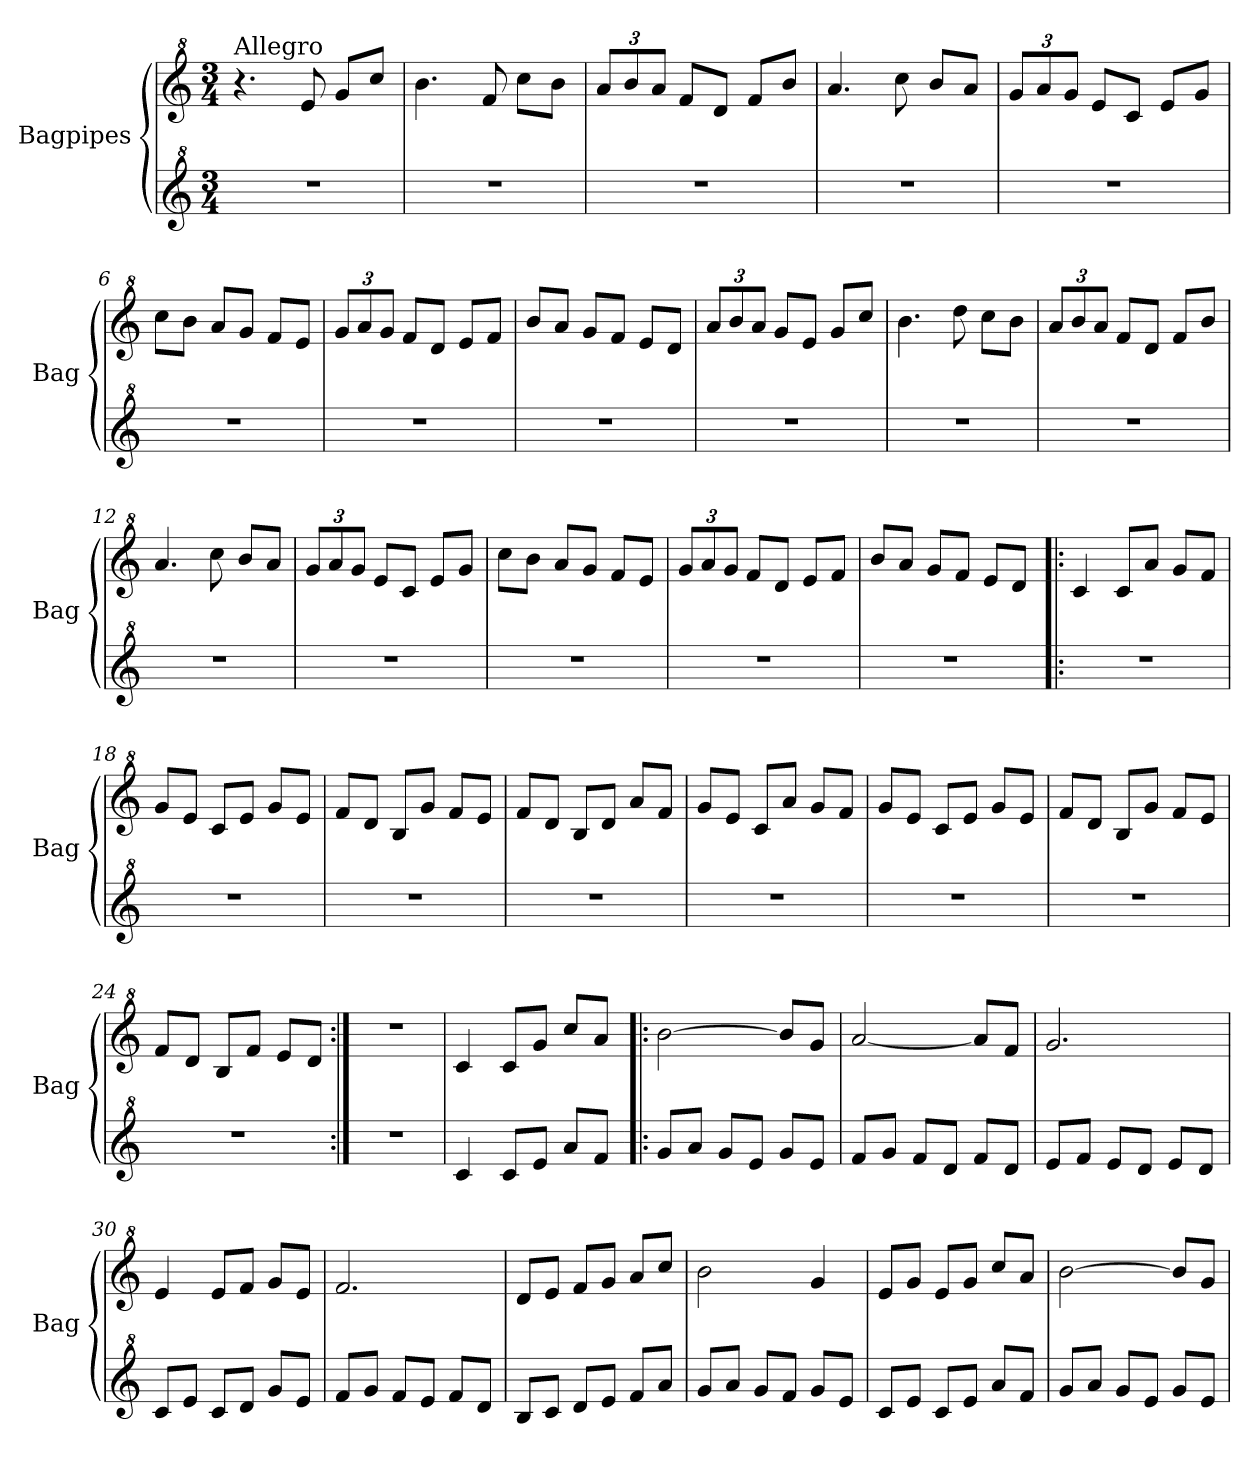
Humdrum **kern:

**kern	**kern
*part2	*part1
*staff2	*staff1
*I"Bagpipes	*I"Bagpipes
*I'Bag	*I'Bag
*clefG^2	*clefG^2
*k[]	*k[]
*C:	*C:
*M3/4	*M3/4
=1	=1
!	!LO:TX:a:t=Allegro
2.r	4.r
.	8ee/
.	8gg/L
.	8ccc/J
=2	=2
2.r	4.bb\
.	8ff/
.	8ccc\L
.	8bb\J
=3	=3
*	*Xbrackettup
2.r	12aa/L
.	12bb/
.	12aa/J
.	8ff/L
.	8dd/J
.	8ff/L
.	8bb/J
=4	=4
2.r	4.aa/
.	8ccc\
.	8bb/L
.	8aa/J
=5	=5
2.r	12gg/L
.	12aa/
.	12gg/J
.	8ee/L
.	8cc/J
.	8ee/L
.	8gg/J
=6	=6
2.r	8ccc\L
.	8bb\J
.	8aa/L
.	8gg/J
.	8ff/L
.	8ee/J
=7	=7
2.r	12gg/L
.	12aa/
.	12gg/J
.	8ff/L
.	8dd/J
.	8ee/L
.	8ff/J
!!LO:LB:g=z
=8	=8
2.r	8bb/L
.	8aa/J
.	8gg/L
.	8ff/J
.	8ee/L
.	8dd/J
=9	=9
2.r	12aa/L
.	12bb/
.	12aa/J
.	8gg/L
.	8ee/J
.	8gg/L
.	8ccc/J
=10	=10
2.r	4.bb\
.	8ddd\
.	8ccc\L
.	8bb\J
=11	=11
2.r	12aa/L
.	12bb/
.	12aa/J
.	8ff/L
.	8dd/J
.	8ff/L
.	8bb/J
=12	=12
2.r	4.aa/
.	8ccc\
.	8bb/L
.	8aa/J
=13	=13
2.r	12gg/L
.	12aa/
.	12gg/J
.	8ee/L
.	8cc/J
.	8ee/L
.	8gg/J
=14	=14
2.r	8ccc\L
.	8bb\J
.	8aa/L
.	8gg/J
.	8ff/L
.	8ee/J
!!LO:LB:g=z
=15	=15
2.r	12gg/L
.	12aa/
.	12gg/J
.	8ff/L
.	8dd/J
.	8ee/L
.	8ff/J
=16	=16
2.r	8bb/L
.	8aa/J
.	8gg/L
.	8ff/J
.	8ee/L
.	8dd/J
=17!|:	=17!|:
2.r	4cc/
.	8cc/L
.	8aa/J
.	8gg/L
.	8ff/J
=18	=18
2.r	8gg/L
.	8ee/J
.	8cc/L
.	8ee/J
.	8gg/L
.	8ee/J
=19	=19
2.r	8ff/L
.	8dd/J
.	8b/L
.	8gg/J
.	8ff/L
.	8ee/J
=20	=20
2.r	8ff/L
.	8dd/J
.	8b/L
.	8dd/J
.	8aa/L
.	8ff/J
=21	=21
2.r	8gg/L
.	8ee/J
.	8cc/L
.	8aa/J
.	8gg/L
.	8ff/J
!!LO:LB:g=z
=22	=22
2.r	8gg/L
.	8ee/J
.	8cc/L
.	8ee/J
.	8gg/L
.	8ee/J
=23	=23
2.r	8ff/L
.	8dd/J
.	8b/L
.	8gg/J
.	8ff/L
.	8ee/J
=24	=24
2.r	8ff/L
.	8dd/J
.	8b/L
.	8ff/J
.	8ee/L
.	8dd/J
=25:|!	=25:|!
2.r	2.r
=26	=26
4cc/	4cc/
8cc/L	8cc/L
8ee/J	8gg/J
8aa/L	8ccc/L
8ff/J	8aa/J
=27!|:	=27!|:
8gg/L	[2bb\
8aa/J	.
8gg/L	.
8ee/J	.
8gg/L	8bb/L]
8ee/J	8gg/J
=28	=28
8ff/L	[2aa/
8gg/J	.
8ff/L	.
8dd/J	.
8ff/L	8aa/L]
8dd/J	8ff/J
=29	=29
8ee/L	2.gg/
8ff/J	.
8ee/L	.
8dd/J	.
8ee/L	.
8dd/J	.
!!LO:LB:g=z
=30	=30
8cc/L	4ee/
8ee/J	.
8cc/L	8ee/L
8dd/J	8ff/J
8gg/L	8gg/L
8ee/J	8ee/J
=31	=31
8ff/L	2.ff/
8gg/J	.
8ff/L	.
8ee/J	.
8ff/L	.
8dd/J	.
=32	=32
8b/L	8dd/L
8cc/J	8ee/J
8dd/L	8ff/L
8ee/J	8gg/J
8ff/L	8aa/L
8aa/J	8ccc/J
=33	=33
8gg/L	2bb\
8aa/J	.
8gg/L	.
8ff/J	.
8gg/L	4gg/
8ee/J	.
=34	=34
8cc/L	8ee/L
8ee/J	8gg/J
8cc/L	8ee/L
8ee/J	8gg/J
8aa/L	8ccc/L
8ff/J	8aa/J
=35	=35
8gg/L	[2bb\
8aa/J	.
8gg/L	.
8ee/J	.
8gg/L	8bb/L]
8ee/J	8gg/J
=	=
*-	*-
